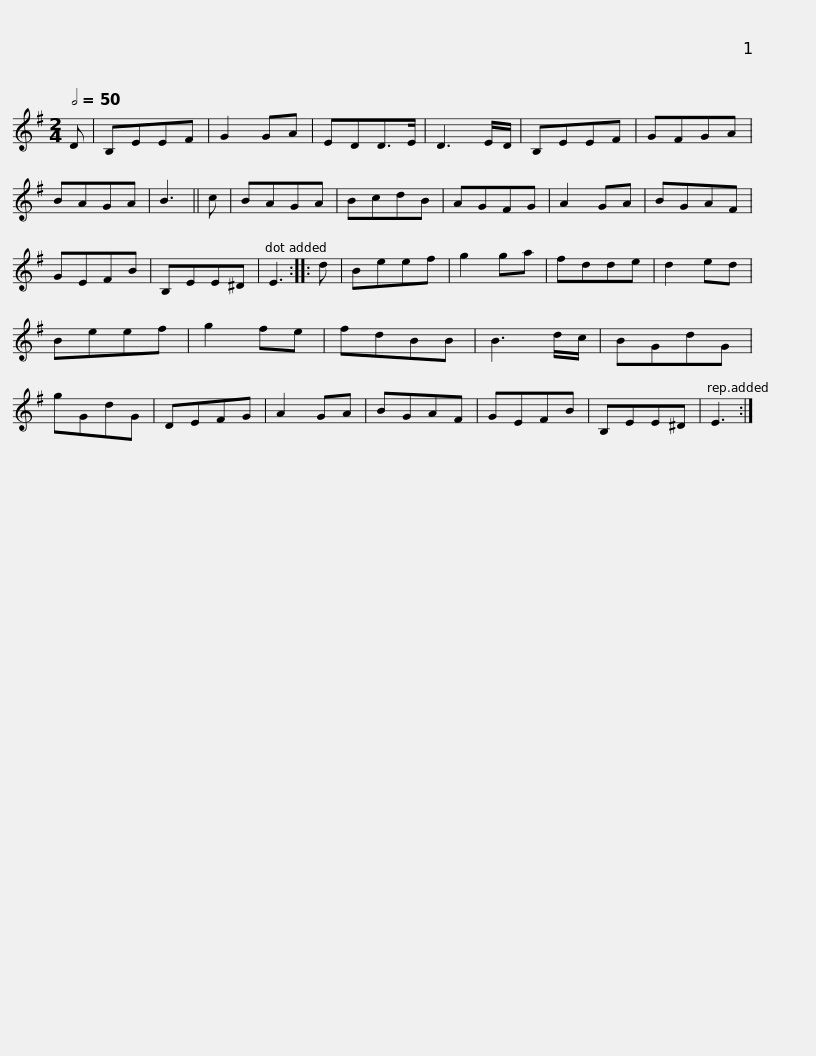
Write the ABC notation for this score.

X:1
L:1/8
Q:1/2=50
M:2/4
I:linebreak $
K:Emin
V:1 treble
V:1
 D | B,EEF | G2 GA | EDD>E | D3 E/D/ | %5
 B,EEF | GFGA | BAGA | B3 || c | %10
 BAGA | BcdB |$ AGFG | A2 GA | BGAF | %15
 GEFB | B,EE^D | E3 :: d | Beef | %20
 g2 ga | fdde | d2 ed | Beef |$ g2 fe | %25
 fdBB | B3 d/c/ | BGdG | gGdG | DEFG | %30
 A2 GA | BGAF | GEFB | B,EE^D | E3 :| %35
